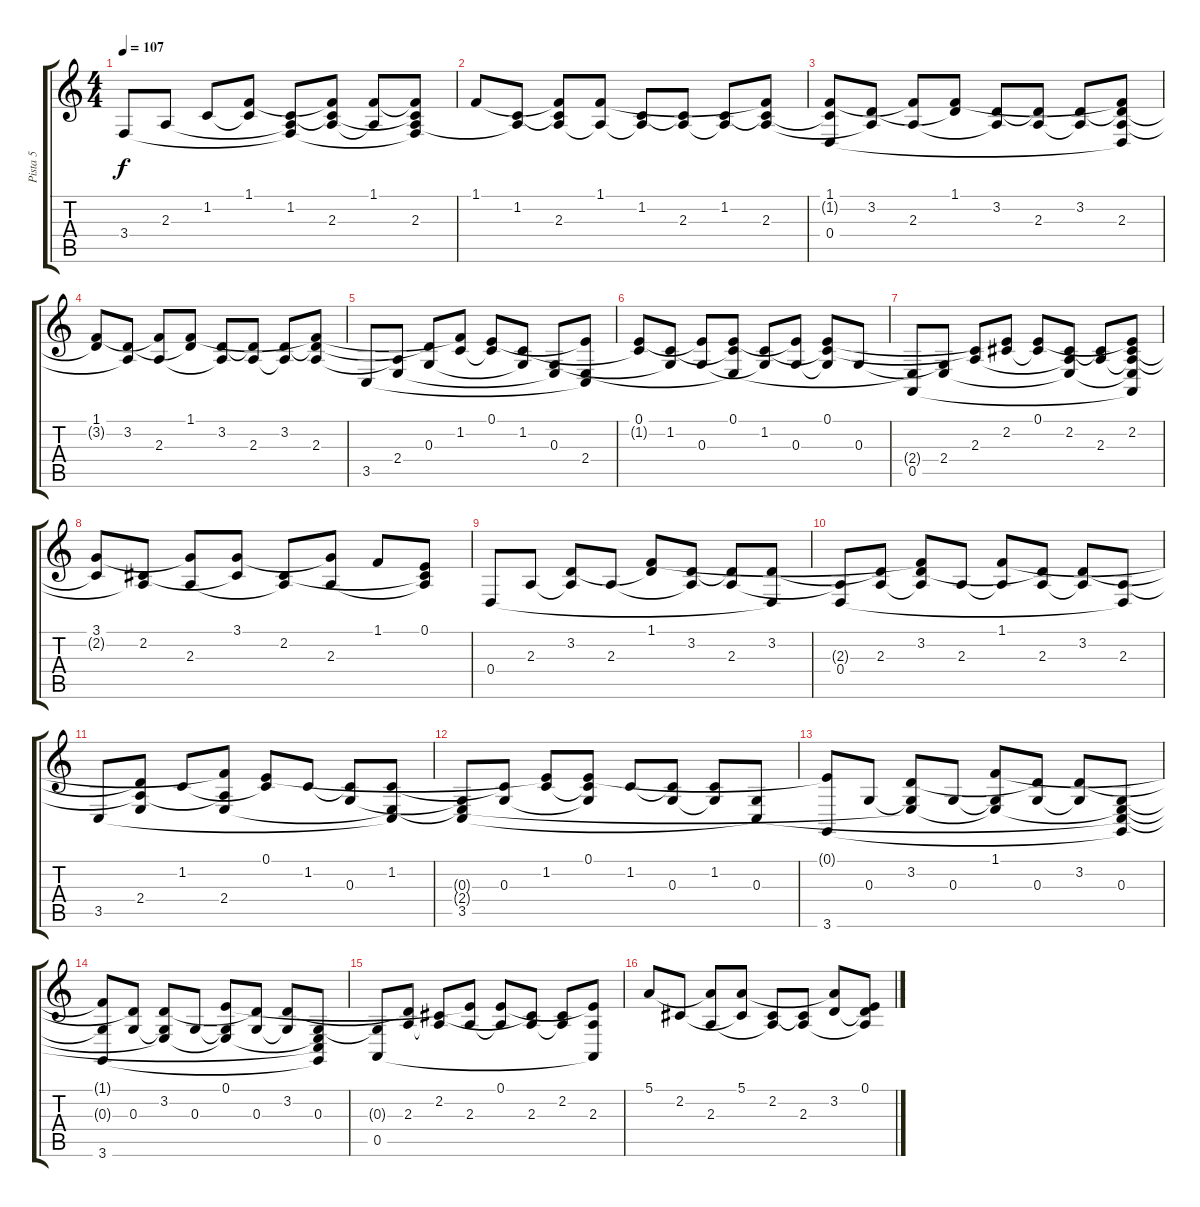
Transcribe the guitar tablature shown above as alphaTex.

\track ("Pista 5" "Pista 5") {instrument sitar}
\staff {score tabs}
\tuning (E4 B3 G3 D3 A2 E2) {hide}
\ts (4 4)
\tempo 107
\clef g2
\ks c
3.4.8{dy f} 2.3.8 1.2.8 (1.1 1.2{t}).8 (1.2 2.3{t} 3.4{t}).8 (1.1{t} 1.2{t} 2.3).8 (1.1 2.3{t}).8 (1.1{t} 1.2{t} 2.3 3.4{t}).8 |
1.1.8 (1.2 2.3{t}).8 (1.1{t} 1.2{t} 2.3).8 (1.1 2.3{t}).8 (1.2 2.3{t}).8 (1.2{t} 2.3).8 (1.2 2.3{t}).8 (1.1{t} 1.2{t} 2.3).8 |
(1.1 1.2{t} 0.4).8 (3.2 2.3{t}).8 (1.1{t} 2.3).8 (1.1 3.2{t}).8 (3.2 2.3{t}).8 (3.2{t} 2.3).8 (3.2 2.3{t}).8 (1.1{t} 3.2{t} 2.3 0.4{t}).8 |
(1.1 3.2{t}).8 (3.2 2.3{t}).8 (1.1{t} 2.3).8 (1.1 3.2{t}).8 (3.2 2.3{t}).8 (3.2{t} 2.3).8 (3.2 2.3{t}).8 (1.1{t} 3.2{t} 2.3).8 |
3.5.8 (2.3{t} 2.4).8 (3.2{t} 0.3).8 (1.1{t} 1.2).8 (0.1 1.2{t}).8 (1.2 0.3{t}).8 (0.3 2.4{t}).8 (0.1{t} 2.4 3.5{t}).8 |
(0.1 1.2{t}).8 (1.2 0.3{t}).8 (0.1{t} 0.3).8 (0.1 1.2{t} 2.4{t}).8 (1.2 0.3{t}).8 (0.1{t} 0.3).8 (0.1 1.2{t} 0.3{t}).8 0.3.8 |
(2.4{t} 0.5).8 (0.3{t} 2.4).8 (1.2{t} 2.3).8 (0.1{t} 2.2).8 (0.1 2.2{t}).8 (2.2 2.3{t} 2.4{t}).8 (2.2{t} 2.3).8 (0.1{t} 2.2 2.3{t} 2.4{t} 0.5{t}).8 |
(3.1 2.2{t}).8 (2.2 2.3{t}).8 (3.1{t} 2.3).8 (3.1 2.2{t}).8 (2.2 2.3{t}).8 (3.1{t} 2.3).8 1.1.8 (0.1 2.2{t} 2.3{t}).8 |
0.4.8 2.3.8 (3.2 2.3{t}).8 2.3.8 (1.1 3.2{t}).8 (3.2 2.3{t}).8 (3.2{t} 2.3).8 (3.2 0.4{t}).8 |
(2.3{t} 0.4).8 (3.2{t} 2.3).8 (1.1{t} 3.2 2.3{t}).8 2.3.8 (1.1 2.3{t}).8 (3.2{t} 2.3).8 (3.2 2.3{t}).8 (2.3 0.4{t}).8 |
3.5.8 (3.2{t} 2.3{t} 2.4).8 1.2.8 (1.1{t} 2.3{t} 2.4).8 (0.1 1.2{t}).8 1.2.8 (1.2{t} 0.3).8 (1.2 2.4{t} 3.5{t}).8 |
(0.3{t} 2.4{t} 3.5).8 (1.2{t} 0.3).8 (0.1{t} 1.2).8 (0.1 1.2{t} 0.3{t}).8 1.2.8 (1.2{t} 0.3).8 (1.2 0.3{t}).8 (0.3 3.5{t}).8 |
(0.1{t} 3.6).8 0.3.8 (3.2 0.3{t} 2.4{t}).8 0.3.8 (1.1 0.3{t} 2.4{t}).8 (3.2{t} 0.3).8 (3.2 0.3{t}).8 (0.3 2.4{t} 3.5{t} 3.6{t}).8 |
(1.1{t} 0.3{t} 3.6).8 (3.2{t} 0.3).8 (3.2 0.3{t} 2.4{t}).8 0.3.8 (0.1 0.3{t} 2.4{t}).8 (3.2{t} 0.3).8 (3.2 0.3{t}).8 (0.3 2.4{t} 3.5{t} 3.6{t}).8 |
(0.3{t} 0.5).8 (3.2{t} 2.3).8 (2.2 2.3{t}).8 (0.1{t} 2.3).8 (0.1 2.3{t}).8 (2.2{t} 2.3).8 (2.2 2.3{t}).8 (0.1{t} 2.3 0.5{t}).8 |
5.1.8 2.2.8 (5.1{t} 2.3).8 (5.1 2.2{t}).8 (2.2 2.3{t}).8 (2.2{t} 2.3).8 (5.1{t} 3.2).8 (0.1 3.2{t} 2.3{t}).8
